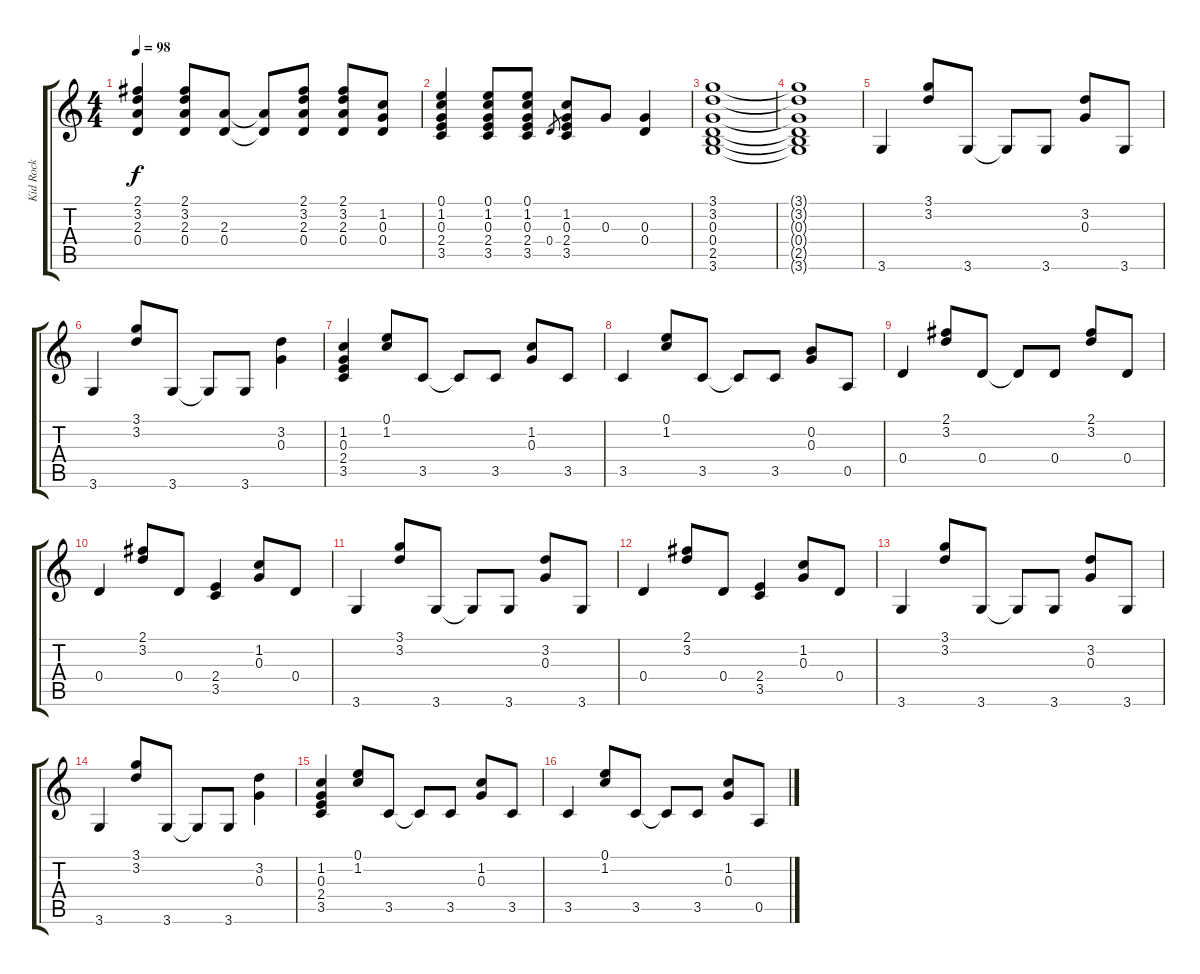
\track ("Kid Rock" "Kid Rock") {instrument acousticguitarsteel}
\staff {score tabs}
\tuning (E4 B3 G3 D3 A2 E2) {hide}
\ts (4 4)
\tempo 98
\clef g2
\ks c
(2.1 3.2 2.3 0.4).4{dy f} (2.1 3.2 2.3 0.4).8 (2.3 0.4).8 (2.3{t} 0.4{t}).8 (2.1 3.2 2.3 0.4).8 (2.1 3.2 2.3 0.4).8 (1.2 0.3 0.4).8 |
(0.1 1.2 0.3 2.4 3.5).4 (0.1 1.2 0.3 2.4 3.5).8 (0.1 1.2 0.3 2.4 3.5).8 0.4.8{gr} (1.2 0.3 2.4 3.5).8 0.3.8 (0.3 0.4).4 |
(3.1 3.2 0.3 0.4 2.5 3.6).1 |
(3.1{t} 3.2{t} 0.3{t} 0.4{t} 2.5{t} 3.6{t}).1 |
3.6.4 (3.1 3.2).8 3.6.8 3.6{t}.8 3.6.8 (3.2 0.3).8 3.6.8 |
3.6.4 (3.1 3.2).8 3.6.8 3.6{t}.8 3.6.8 (3.2 0.3).4 |
(1.2 0.3 2.4 3.5).4 (0.1 1.2).8 3.5.8 3.5{t}.8 3.5.8 (1.2 0.3).8 3.5.8 |
3.5.4 (0.1 1.2).8 3.5.8 3.5{t}.8 3.5.8 (0.2 0.3).8 0.5.8 |
0.4.4 (2.1 3.2).8 0.4.8 0.4{t}.8 0.4.8 (2.1 3.2).8 0.4.8 |
0.4.4 (2.1 3.2).8 0.4.8 (2.4 3.5).4 (1.2 0.3).8 0.4.8 |
3.6.4 (3.1 3.2).8 3.6.8 3.6{t}.8 3.6.8 (3.2 0.3).8 3.6.8 |
0.4.4 (2.1 3.2).8 0.4.8 (2.4 3.5).4 (1.2 0.3).8 0.4.8 |
3.6.4 (3.1 3.2).8 3.6.8 3.6{t}.8 3.6.8 (3.2 0.3).8 3.6.8 |
3.6.4 (3.1 3.2).8 3.6.8 3.6{t}.8 3.6.8 (3.2 0.3).4 |
(1.2 0.3 2.4 3.5).4 (0.1 1.2).8 3.5.8 3.5{t}.8 3.5.8 (1.2 0.3).8 3.5.8 |
3.5.4 (0.1 1.2).8 3.5.8 3.5{t}.8 3.5.8 (1.2 0.3).8 0.5.8
